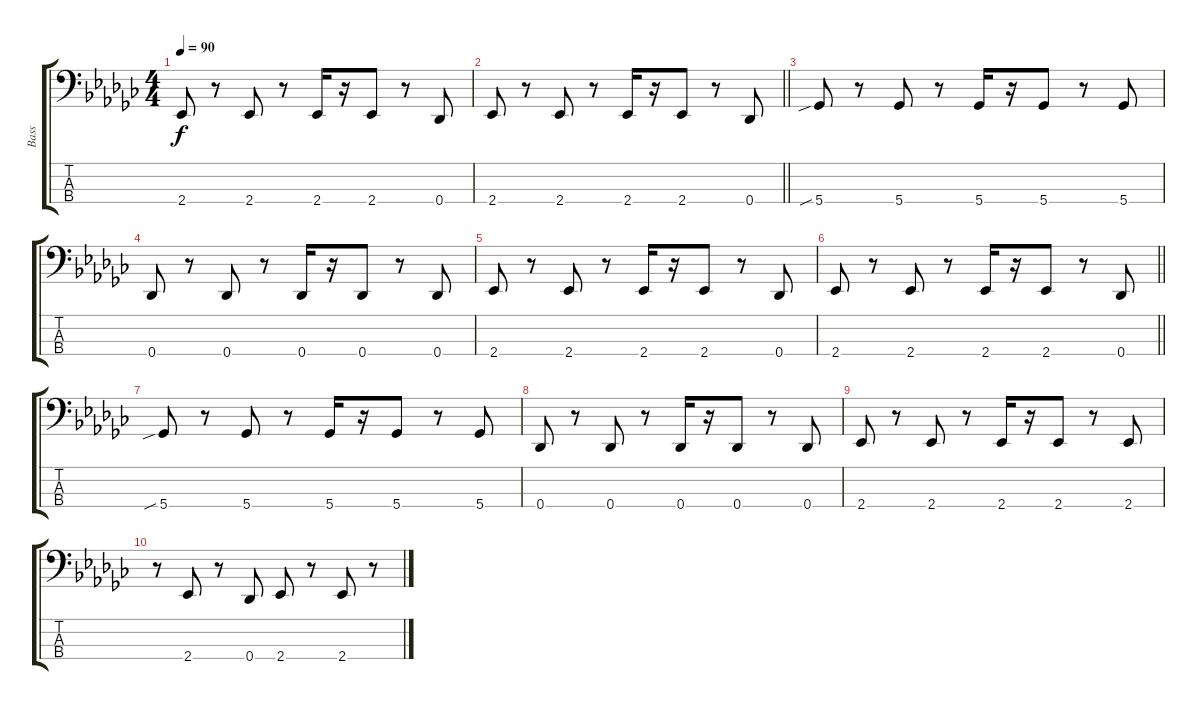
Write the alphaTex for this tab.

\track ("Bass" "Bass") {instrument electricbassfinger}
\staff {score tabs}
\tuning (Gb2 Db2 Ab1 Db1) {hide}
\ts (4 4)
\tempo 90
\clef f4
\ks ebminor
2.4.8{dy f} r.8 2.4.8 r.8 2.4.16 r.16 2.4.8 r.8 0.4.8 |
\barLineRight lightlight
2.4.8 r.8 2.4.8 r.8 2.4.16 r.16 2.4.8 r.8 0.4.8 |
5.4{sib}.8 r.8 5.4.8 r.8 5.4.16 r.16 5.4.8 r.8 5.4.8 |
0.4.8 r.8 0.4.8 r.8 0.4.16 r.16 0.4.8 r.8 0.4.8 |
2.4.8 r.8 2.4.8 r.8 2.4.16 r.16 2.4.8 r.8 0.4.8 |
\barLineRight lightlight
2.4.8 r.8 2.4.8 r.8 2.4.16 r.16 2.4.8 r.8 0.4.8 |
5.4{sib}.8 r.8 5.4.8 r.8 5.4.16 r.16 5.4.8 r.8 5.4.8 |
0.4.8 r.8 0.4.8 r.8 0.4.16 r.16 0.4.8 r.8 0.4.8 |
2.4.8 r.8 2.4.8 r.8 2.4.16 r.16 2.4.8 r.8 2.4.8 |
r.8 2.4.8 r.8 0.4.8 2.4.8 r.8 2.4.8 r.8
